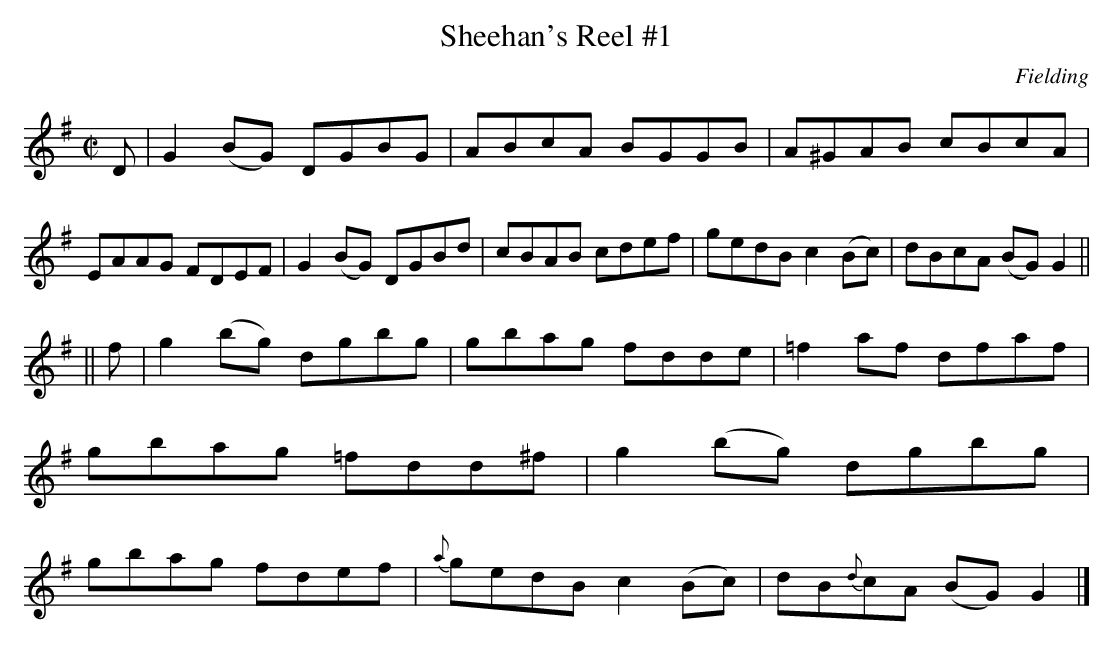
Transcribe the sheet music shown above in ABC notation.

X:1
T: Sheehan's Reel #1
M: C|
L: 1/8
O: Fielding
K: G
D |\
G2(BG) DGBG | ABcA BGGB | A^GAB cBcA | EAAG FDEF |\
G2(BG) DGBd | cBAB cdef | gedBc2(Bc) | dBcA (BG)G2 ||
|| f |\
g2(bg) dgbg | gbag fdde | =f2af dfaf | gbag =fdd^f |\
g2(bg) dgbg | gbag fdef | {a}gedBc2(Bc) | dB{d}cA (BG)G2 |]
